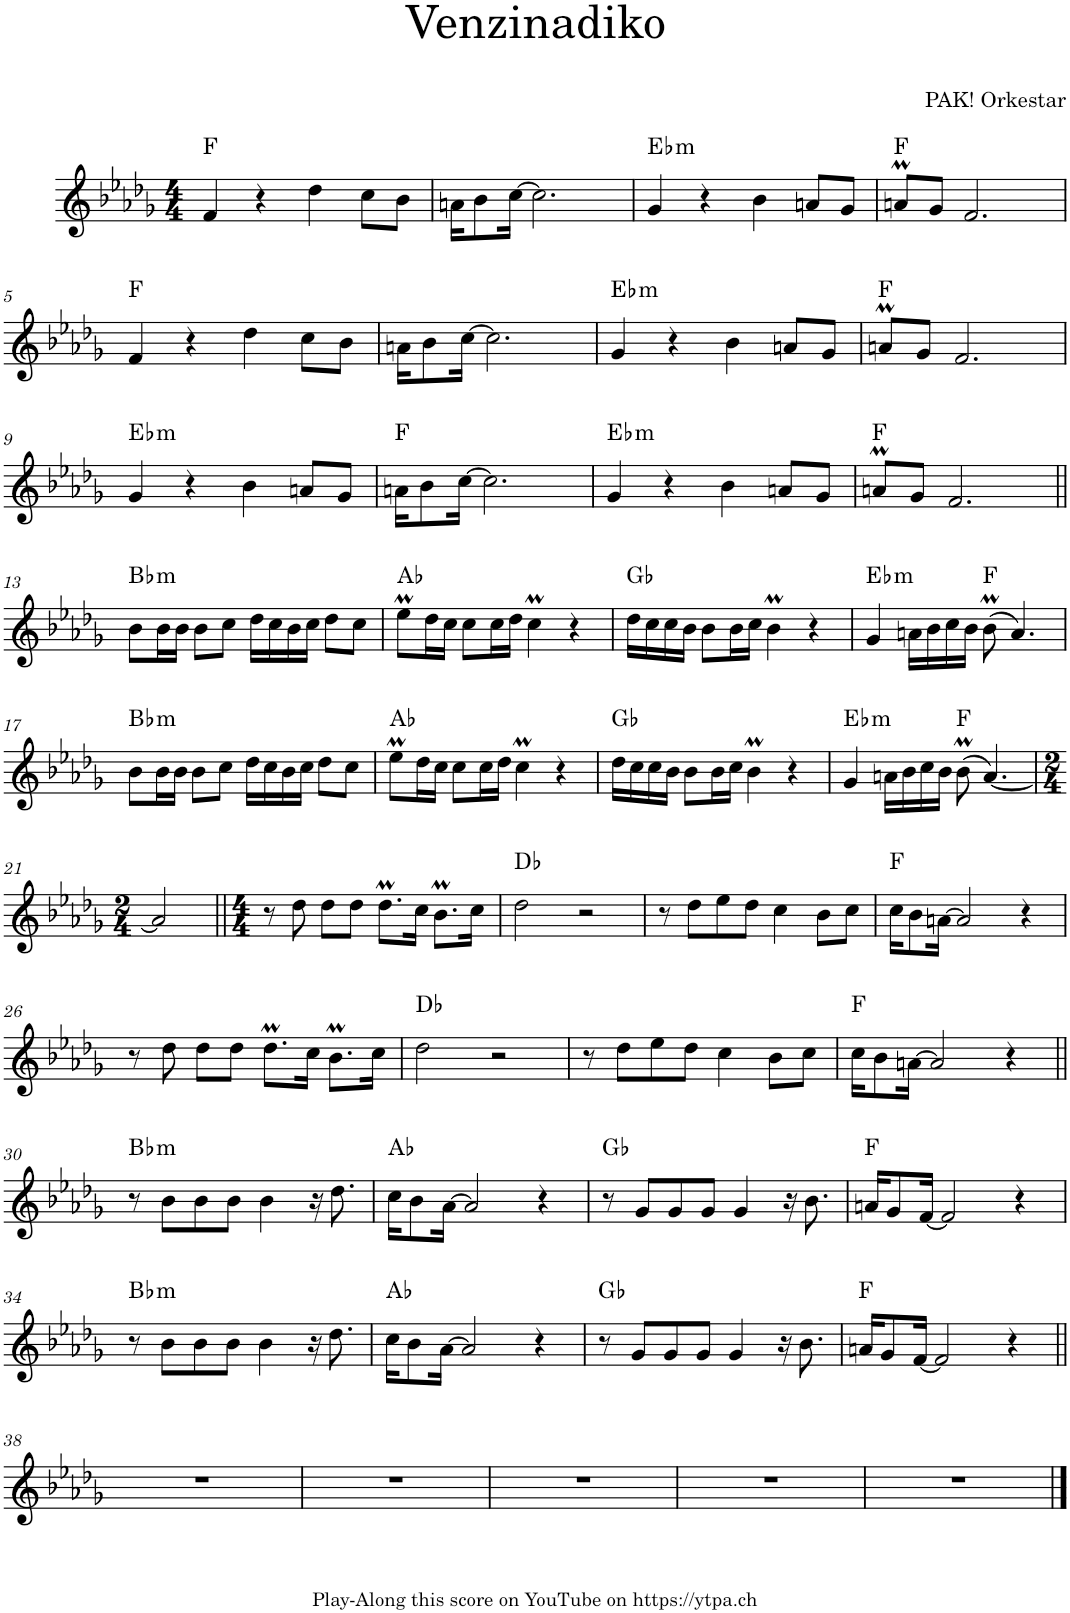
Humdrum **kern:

**kern	**harte
*part1	*part1
*staff1	*
*I"Piano	*
*I'Pno.	*
*clefG2	*
*k[b-e-a-d-g-]	*
*M4/4	*
=1	=1
4f/	F:maj
4r	.
4dd-\	.
8cc\L	.
8b-\J	.
=2	=2
16an\KL	.
8b-\	.
[16cc\Jk	.
2.cc\]	.
=3	=3
!	!LO:H:kt=m
4g-/	Eb:min
4r	.
4b-\	.
8an/L	.
8g-/J	.
=4	=4
8anm/L	F:maj
8g-/J	.
2.f/	.
!!LO:LB:g=z
=5	=5
4f/	F:maj
4r	.
4dd-\	.
8cc\L	.
8b-\J	.
=6	=6
16an\KL	.
8b-\	.
[16cc\Jk	.
2.cc\]	.
=7	=7
!	!LO:H:kt=m
4g-/	Eb:min
4r	.
4b-\	.
8an/L	.
8g-/J	.
=8	=8
8anm/L	F:maj
8g-/J	.
2.f/	.
!!LO:LB:g=z
=9	=9
!	!LO:H:kt=m
4g-/	Eb:min
4r	.
4b-\	.
8an/L	.
8g-/J	.
=10	=10
16an\KL	F:maj
8b-\	.
[16cc\Jk	.
2.cc\]	.
=11	=11
!	!LO:H:kt=m
4g-/	Eb:min
4r	.
4b-\	.
8an/L	.
8g-/J	.
=12	=12
8anm/L	F:maj
8g-/J	.
2.f/	.
!!LO:LB:g=z
=13||	=13||
!	!LO:H:kt=m
8b-\L	Bb:min
16b-\L	.
16b-\JJ	.
8b-\L	.
8cc\J	.
16dd-\LL	.
16cc\	.
16b-\	.
16cc\JJ	.
8dd-\L	.
8cc\J	.
=14	=14
8ee-M\L	Ab:maj
16dd-\L	.
16cc\JJ	.
8cc\L	.
16cc\L	.
16dd-\JJ	.
4ccm\	.
4r	.
=15	=15
16dd-\LL	Gb:maj
16cc\	.
16cc\	.
16b-\JJ	.
8b-\L	.
16b-\L	.
16cc\JJ	.
4b-M\	.
4r	.
=16	=16
!	!LO:H:kt=m
4g-/	Eb:min
16an\LL	.
16b-\	.
16cc\	.
16b-\JJ	.
(8b-M\	F:maj
4.a/)	.
!!LO:LB:g=z
=17	=17
!	!LO:H:kt=m
8b-\L	Bb:min
16b-\L	.
16b-\JJ	.
8b-\L	.
8cc\J	.
16dd-\LL	.
16cc\	.
16b-\	.
16cc\JJ	.
8dd-\L	.
8cc\J	.
=18	=18
8ee-M\L	Ab:maj
16dd-\L	.
16cc\JJ	.
8cc\L	.
16cc\L	.
16dd-\JJ	.
4ccm\	.
4r	.
=19	=19
16dd-\LL	Gb:maj
16cc\	.
16cc\	.
16b-\JJ	.
8b-\L	.
16b-\L	.
16cc\JJ	.
4b-M\	.
4r	.
=20	=20
!	!LO:H:kt=m
4g-/	Eb:min
16an\LL	.
16b-\	.
16cc\	.
16b-\JJ	.
(8b-M\	F:maj
[4.a/)	.
!!LO:LB:g=z
=21	=21
*M2/4	*
2a/]	.
=22||	=22||
*M4/4	*
8r	.
8dd-\	.
8dd-\L	.
8dd-\J	.
8.dd-M\L	.
16cc\Jk	.
8.b-M\L	.
16cc\Jk	.
=23	=23
2dd-\	Db:maj
2r	.
=24	=24
8r	.
8dd-\L	.
8ee-\	.
8dd-\J	.
4cc\	.
8b-\L	.
8cc\J	.
=25	=25
16cc\KL	F:maj
8b-\	.
[16an\Jk	.
2a/]	.
4r	.
!!LO:LB:g=z
=26	=26
8r	.
8dd-\	.
8dd-\L	.
8dd-\J	.
8.dd-M\L	.
16cc\Jk	.
8.b-M\L	.
16cc\Jk	.
=27	=27
2dd-\	Db:maj
2r	.
=28	=28
8r	.
8dd-\L	.
8ee-\	.
8dd-\J	.
4cc\	.
8b-\L	.
8cc\J	.
=29	=29
16cc\KL	F:maj
8b-\	.
[16an\Jk	.
2a/]	.
4r	.
!!LO:LB:g=z
=30||	=30||
!	!LO:H:kt=m
8r	Bb:min
8b-\L	.
8b-\	.
8b-\J	.
4b-\	.
16r	.
8.dd-\	.
=31	=31
16cc\KL	Ab:maj
8b-\	.
[16a-\Jk	.
2a-/]	.
4r	.
=32	=32
8r	Gb:maj
8g-/L	.
8g-/	.
8g-/J	.
4g-/	.
16r	.
8.b-\	.
=33	=33
16an/KL	F:maj
8g-/	.
[16f/Jk	.
2f/]	.
4r	.
!!LO:LB:g=z
=34	=34
!	!LO:H:kt=m
8r	Bb:min
8b-\L	.
8b-\	.
8b-\J	.
4b-\	.
16r	.
8.dd-\	.
=35	=35
16cc\KL	Ab:maj
8b-\	.
[16a-\Jk	.
2a-/]	.
4r	.
=36	=36
8r	Gb:maj
8g-/L	.
8g-/	.
8g-/J	.
4g-/	.
16r	.
8.b-\	.
=37	=37
16an/KL	F:maj
8g-/	.
[16f/Jk	.
2f/]	.
4r	.
!!LO:LB:g=z
=38||	=38||
1r	.
=39	=39
1r	.
=40	=40
1r	.
=41	=41
1r	.
=42	=42
1r	.
==	==
*-	*-
